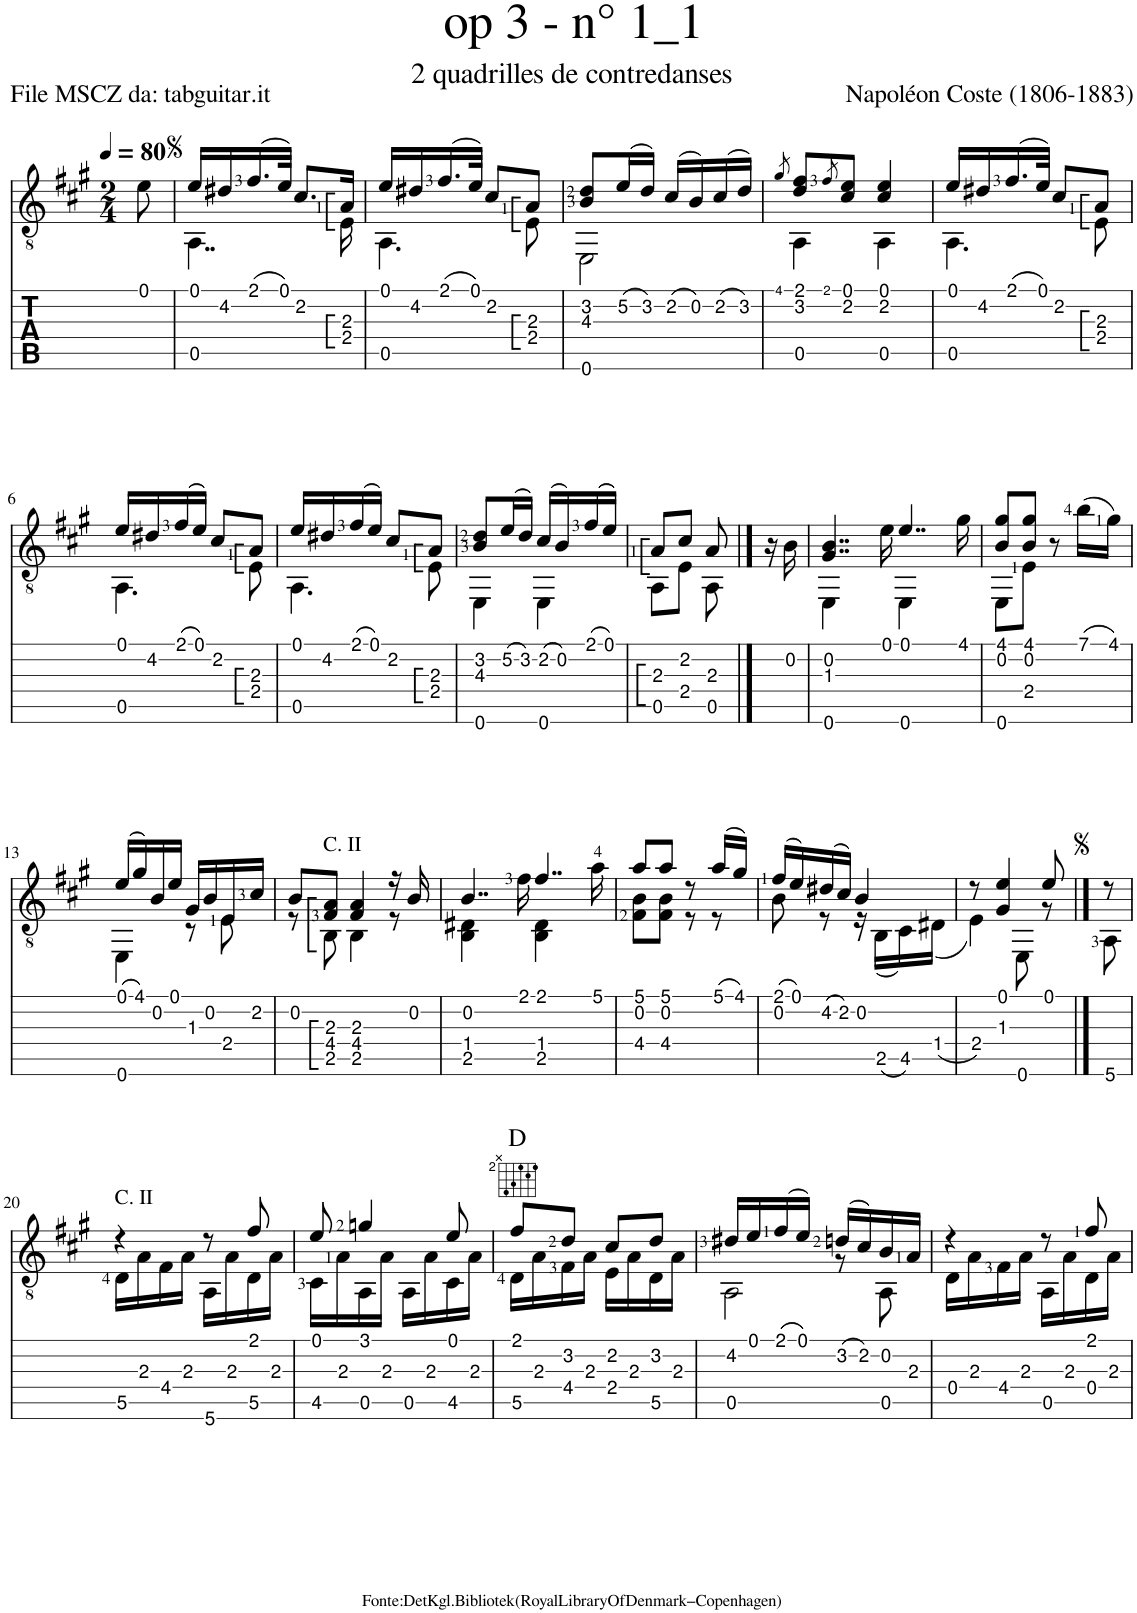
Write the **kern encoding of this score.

**kern	**kern	**harte
*part1	*part1	*part1
*staff2	*staff1	*
*I"Guitar	*	*
*I'Guit.	*	*
*stria6	*	*
*	*clefGv2	*
*k[f#c#g#]	*k[f#c#g#]	*
*M2/4	*M2/4	*
*MM80	*MM80	*
=	=	=
8e	8e\	.
=1	=1	=1
*^	*^	*
16eLL	4..AA	16e/LL	4..AA\	.
16d#J	.	16d#X/	.	.
16.f#L	.	(16.f#/	.	.
32eJJk	.	32e/JJk)	.	.
8.c#L	.	8.c#/L	.	.
16A::Jk	16E	16A::/Jk	16E\	.
=2	=2	=2	=2	=2
16eLL	4.AA	16e/LL	4.AA\	.
16d#J	.	16d#X/	.	.
16.f#L	.	(16.f#/	.	.
32eJJk	.	32e/JJk)	.	.
8c#L	.	8c#/L	.	.
8A::J	8E	8A::/J	8E\	.
=3	=3	=3	=3	=3
8B\ 8d\L	2EE	8B/ 8d/L	2EE\	.
16eL	.	(16e/L	.	.
16dJJ	.	16d/JJ)	.	.
16c#LL	.	(16c#/LL	.	.
16BJ	.	16B/)	.	.
16c#L	.	(16c#/	.	.
16dJJ	.	16d/JJ)	.	.
=4	=4	=4	=4	=4
qg#	.	8qg#/	.	.
8d\ 8f#\L	4AA	8d/ 8f#/L	4AA\	.
qf#	.	8qf#/	.	.
8c#\ 8e\J	.	8c#/ 8e/J	.	.
4c# 4e	4AA	4c#/ 4e/	4AA\	.
=5	=5	=5	=5	=5
16eLL	4.AA	16e/LL	4.AA\	.
16d#XJ	.	16d#X/	.	.
16.f#L	.	(16.f#/	.	.
32eJJk	.	32e/JJk)	.	.
8c#L	.	8c#/L	.	.
8A::J	8E	8A::/J	8E\	.
!!LO:LB:g=z	!!
=6	=6	=6	=6	=6
16eLL	4.AA	16e/LL	4.AA\	.
16d#XJ	.	16d#X/	.	.
16f#L	.	(16f#/	.	.
16eJJ	.	16e/JJ)	.	.
8c#L	.	8c#/L	.	.
8A::J	8E	8A::/J	8E\	.
=7	=7	=7	=7	=7
16eLL	4.AA	16e/LL	4.AA\	.
16d#XJ	.	16d#X/	.	.
16f#L	.	(16f#/	.	.
16eJJ	.	16e/JJ)	.	.
8c#L	.	8c#/L	.	.
8A::J	8E	8A::/J	8E\	.
=8	=8	=8	=8	=8
8B\ 8d\L	4EE	8B/ 8d/L	4EE\	.
16eL	.	(16e/L	.	.
16dJJ	.	16d/JJ)	.	.
16c#LL	4EE	(16c#/LL	4EE\	.
16BJ	.	16B/)	.	.
16f#L	.	(16f#/	.	.
16eJJ	.	16e/JJ)	.	.
=9	=9	=9	=9	=9
8A::L	8AAL	8A::/L	8AA\L	.
8c#J	8EJ	8c#/J	8E\J	.
8AJ	8AAJ	8A/	8AA\	.
*v	*v	*	*	*
*	*v	*v	*
==10	==10	==10
16r	16r	.
16B	16B\	.
=11	=11	=11
*^	*^	*
4..G# 4..B	4EE	4..G#/ 4..B/	4EE\	.
.	4ryy	.	4ryy	.
16e	.	16e\	.	.
4..e	4EE	4..e/	4EE\	.
.	4ryy	.	4ryy	.
16g#	.	16g#\	.	.
=12	=12	=12	=12	=12
8B\ 8g#\L	8EEL	8B/ 8g#/L	8EE\L	.
8B\ 8g#\J	8EJ	8B/ 8g#/J	8E\J	.
8r	4ryy	8r	4ryy	.
16bLL	.	(16b\LL	.	.
16g#JJ	.	16g#\JJ)	.	.
!!LO:LB:g=z	!!
=13	=13	=13	=13	=13
16eLL	4EE	(16e/LL	4EE\	.
16g#J	.	16g#/)	.	.
16BL	.	16B/	.	.
16eJJ	.	16e/JJ	.	.
16G#LL	8r	16G#/LL	8r	.
16BJ	.	16B/	.	.
16EL	8E	16E/	8E\	.
16c#JJ	.	16c#/JJ	.	.
=14	=14	=14	=14	=14
8B	8r	8B/L	8r	.
!	!	!LO:TX:a:t=C. II	!	!
8F#:: 8A::	8BB	8F#/:: 8A/::J	8BB\	.
4F# 4A	4BB	4F#/ 4A/	4BB\	.
16r	8r	16r	8r	.
16B	.	16B/	.	.
=15	=15	=15	=15	=15
4..B	4BB 4D#	4..B/	4BB\ 4D#X\	.
.	4ryy	.	4ryy	.
16f#	.	16f#\	.	.
4..f#	4BB 4D#	4..f#/	4BB\ 4D#\	.
.	4ryy	.	4ryy	.
16a	.	16a\	.	.
=16	=16	=16	=16	=16
8aL	8F#\ 8B\L	8a/L	8F#\ 8B\L	.
8aJ	8F#\ 8B\J	8a/J	8F#\ 8B\J	.
8r	8r	8r	8r	.
16aLL	8r	(16a/LL	8r	.
16g#JJ	.	16g#/JJ)	.	.
=17	=17	=17	=17	=17
16f#LL	8B	(16f#/LL	8B\	.
16eJ	.	16e/)	.	.
16d#L	8r	(16d#X/	8r	.
16c#JJ	.	16c#/JJ)	.	.
4B	16r	4B/	16r	.
.	16BBLL	.	(16BB\LL	.
.	16C#	.	16C#\)	.
.	16D#JJ	.	(16D#X\JJ	.
=18	=18	=18	=18	=18
8r	4E	8r	4E\)	.
4G# 4e	.	4G#/ 4e/	.	.
.	8EE	.	8EE\	.
8e	8r	8e/	8r	.
==19	==19	==19	==19	==19
8r	8AA	8r	8AA\	.
!!LO:LB:g=z	!!
=20	=20	=20	=20	=20
!	!	!LO:TX:a:t=C. II	!	!
4r	16DLL	4r	16D\LL	.
.	16AJ	.	16A\	.
.	16F#L	.	16F#\	.
.	16AJJ	.	16A\JJ	.
8r	16AALL	8r	16AA\LL	.
.	16AJ	.	16A\	.
8f#	16DL	8f#/	16D\	.
.	16AJJ	.	16A\JJ	.
=21	=21	=21	=21	=21
8e	16C#LL	8e/	16C#\LL	.
.	16AJ	.	16A\	.
4g	16AAL	4gn/	16AA\	.
.	16AJJ	.	16A\JJ	.
.	16AALL	.	16AA\LL	.
.	16AJ	.	16A\	.
8e	16C#L	8e/	16C#\	.
.	16AJJ	.	16A\JJ	.
=22	=22	=22	=22	=22
8f#L	16DLL	8f#/L	16D\LL	D:maj
.	16AJ	.	16A\	.
8dJ	16F#L	8d/J	16F#\	.
.	16AJJ	.	16A\JJ	.
8c#L	16ELL	8c#/L	16E\LL	.
.	16AJ	.	16A\	.
8dJ	16DL	8d/J	16D\	.
.	16AJJ	.	16A\JJ	.
=23	=23	=23	=23	=23
*	*^	*	*^	*
16d#LL	4ryy	2AA	16d#X/LL	4ryy	2AA\	.
16eJ	.	.	16e/	.	.	.
16f#L	.	.	(16f#/	.	.	.
16eJJ	.	.	16e/JJ)	.	.	.
16dLL	8r	.	(16dn/LL	8r	.	.
16c#J	.	.	16c#/)	.	.	.
16BL	8AA	.	16B/	8AA\	.	.
16AJJ	.	.	16A/JJ	.	.	.
*	*v	*v	*	*	*	*
*	*	*	*v	*v	*
=24	=24	=24	=24	=24
4r	16DLL	4r	16D\LL	.
.	16AJ	.	16A\	.
.	16F#L	.	16F#\	.
.	16AJJ	.	16A\JJ	.
8r	16AALL	8r	16AA\LL	.
.	16AJ	.	16A\	.
8f#	16DL	8f#/	16D\	.
.	16AJJ	.	16A\JJ	.
*v	*v	*	*	*
*	*v	*v	*
=	=	=
*-	*-	*-
